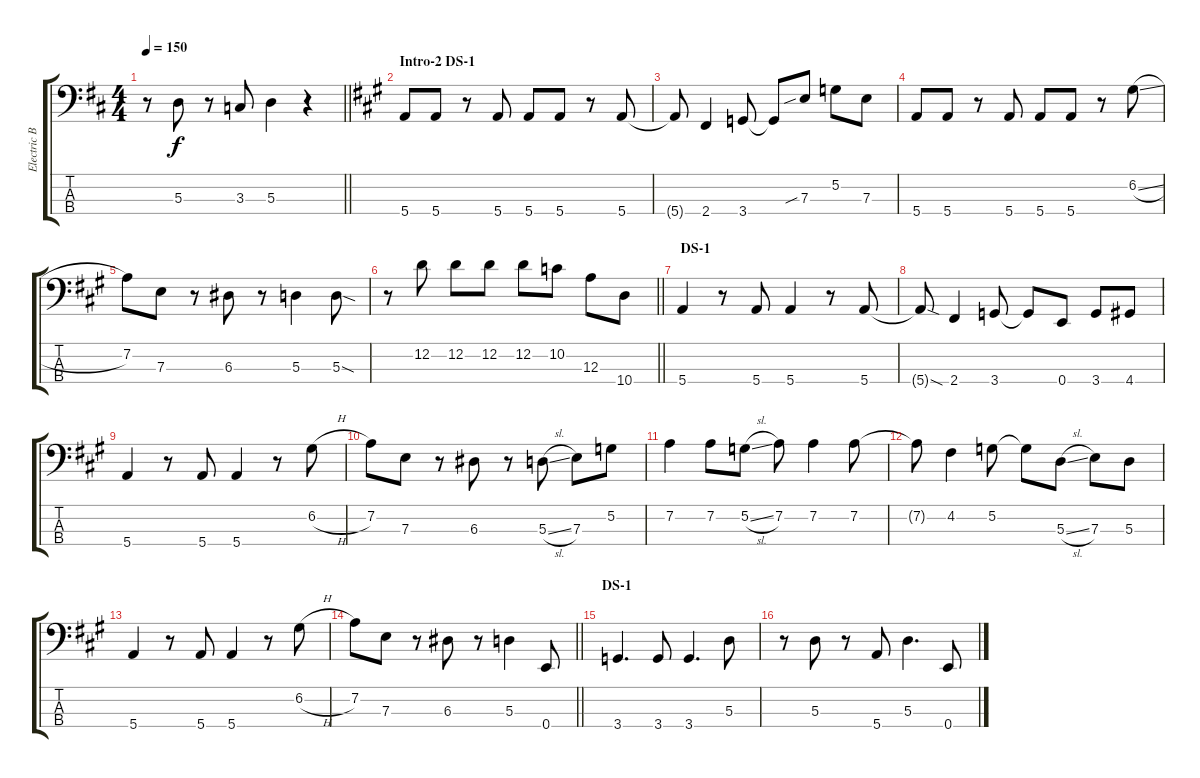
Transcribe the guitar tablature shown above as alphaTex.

\track ("Electric Bass" "Electric B") {instrument electricbassfinger}
\staff {score tabs}
\tuning (G2 D2 A1 E1) {hide}
\ts (4 4)
\tempo 150
\clef f4
\barLineRight lightlight
\ks d
r.8{dy f} 5.3.8 r.8 3.3.8 5.3.4 r.4 |
\section ("" "Intro-2 DS-1")
\ks a
5.4.8 5.4.8 r.8 5.4.8 5.4.8 5.4.8 r.8 5.4.8 |
5.4{t}.8 2.4.4 3.4.8 3.4{t}.8 7.3{sib}.8 5.2.8 7.3.8 |
5.4.8 5.4.8 r.8 5.4.8 5.4.8 5.4.8 r.8 6.2{sl}.8 |
7.2.8 7.3.8 r.8 6.3.8 r.8 5.3.4 5.3{sod}.8 |
\barLineRight lightlight
r.8 12.2.8 12.2.8 12.2.8 12.2.8 10.2.8 12.3.8 10.4.8 |
\section ("" " DS-1")
5.4.4 r.8 5.4.8 5.4.4 r.8 5.4.8 |
5.4{sod t}.8 2.4.4 3.4.8 3.4{t}.8 0.4.8 3.4.8 4.4.8 |
5.4.4 r.8 5.4.8 5.4.4 r.8 6.2{h}.8 |
7.2.8 7.3.8 r.8 6.3.8 r.8 5.3{sl}.8 7.3.8 5.2.8 |
7.2.4 7.2.8 5.2{sl}.8 7.2.8 7.2.4 7.2.8 |
7.2{t}.8 4.2.4 5.2.8 5.2{t}.8 5.3{sl}.8 7.3.8 5.3.8 |
5.4.4 r.8 5.4.8 5.4.4 r.8 6.2{h}.8 |
\barLineRight lightlight
7.2.8 7.3.8 r.8 6.3.8 r.8 5.3.4 0.4.8 |
\section ("" "DS-1")
3.4.4{d} 3.4.8 3.4.4{d} 5.3.8 |
r.8 5.3.8 r.8 5.4.8 5.3.4{d} 0.4.8
